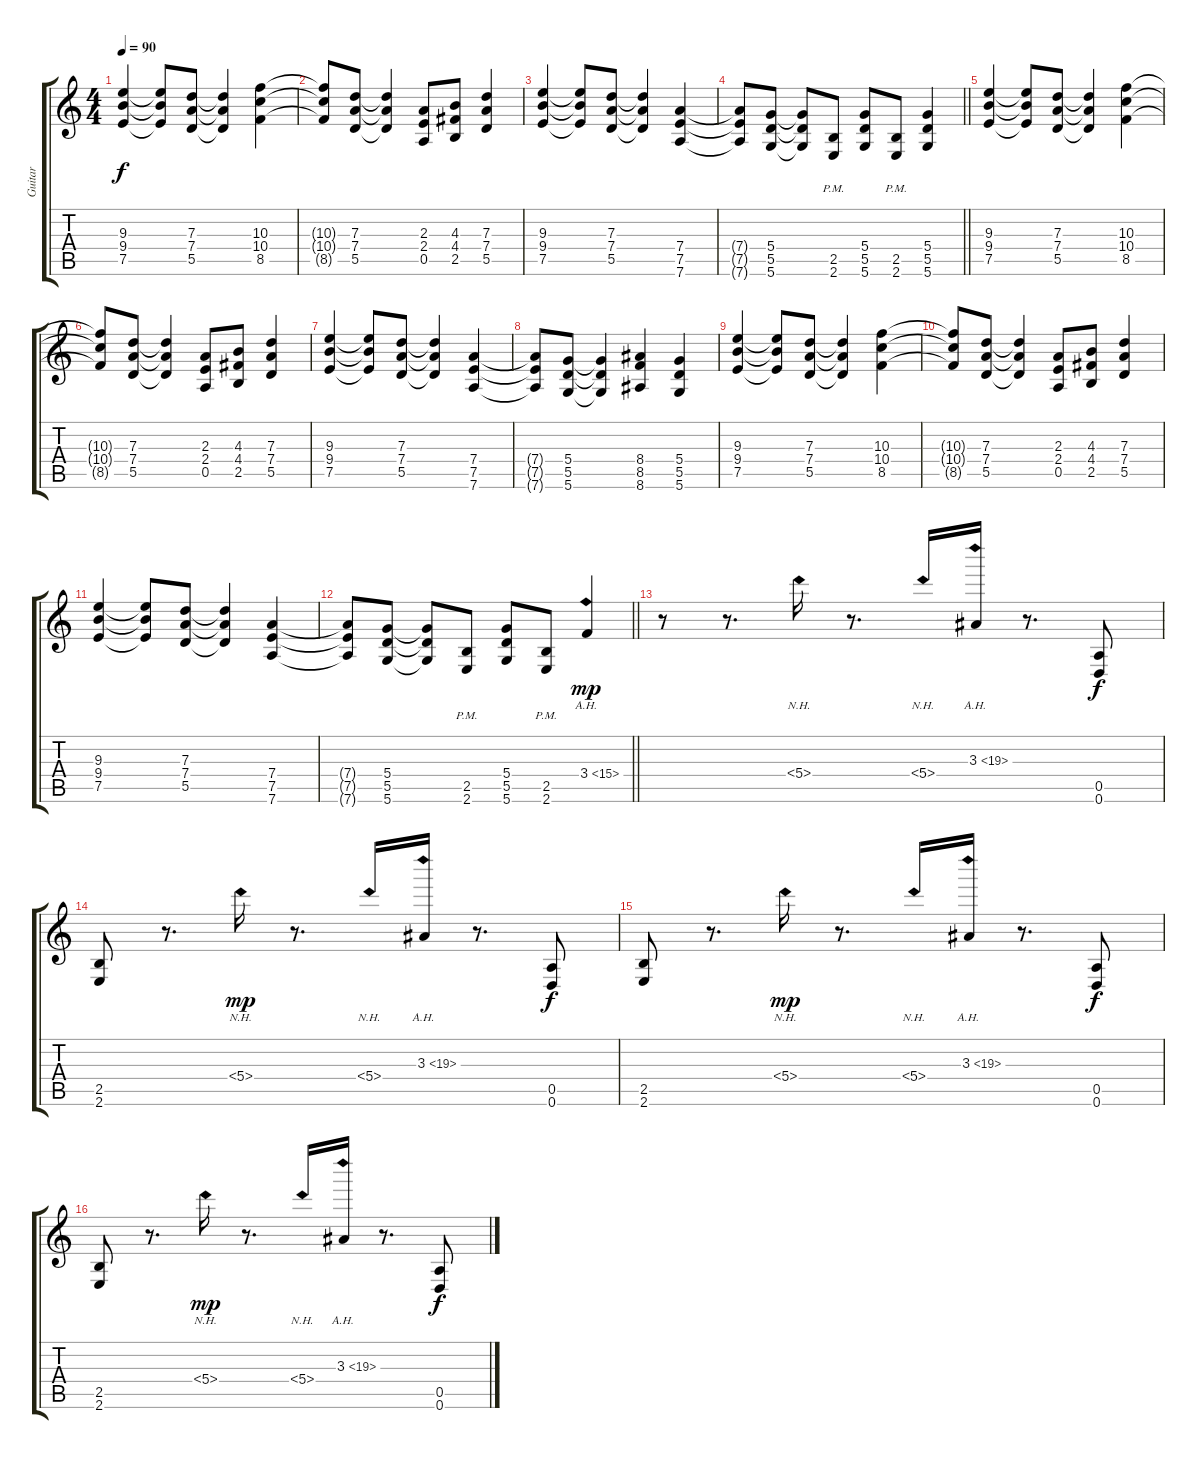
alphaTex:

\track ("Guitar" "Guitar") {instrument overdrivenguitar}
\staff {score tabs}
\tuning (E4 B3 G3 D3 A2 D2) {hide}
\ts (4 4)
\tempo 90
\clef g2
\ks c
(9.3 9.4 7.5).4{dy f} (9.3{t} 9.4{t} 7.5{t}).8 (7.3 7.4 5.5).8 (7.3{t} 7.4{t} 5.5{t}).4 (10.3 10.4 8.5).4 |
(10.3{t} 10.4{t} 8.5{t}).8 (7.3 7.4 5.5).8 (7.3{t} 7.4{t} 5.5{t}).4 (2.3 2.4 0.5).8 (4.3 4.4 2.5).8 (7.3 7.4 5.5).4 |
(9.3 9.4 7.5).4 (9.3{t} 9.4{t} 7.5{t}).8 (7.3 7.4 5.5).8 (7.3{t} 7.4{t} 5.5{t}).4 (7.4 7.5 7.6).4 |
\barLineRight lightlight
(7.4{t} 7.5{t} 7.6{t}).8 (5.4 5.5 5.6).8 (5.4{t} 5.5{t} 5.6{t}).8 (2.5{pm} 2.6{pm}).8 (5.4 5.5 5.6).8 (2.5{pm} 2.6{pm}).8 (5.4 5.5 5.6).4 |
\section ("" "")
(9.3 9.4 7.5).4 (9.3{t} 9.4{t} 7.5{t}).8 (7.3 7.4 5.5).8 (7.3{t} 7.4{t} 5.5{t}).4 (10.3 10.4 8.5).4 |
(10.3{t} 10.4{t} 8.5{t}).8 (7.3 7.4 5.5).8 (7.3{t} 7.4{t} 5.5{t}).4 (2.3 2.4 0.5).8 (4.3 4.4 2.5).8 (7.3 7.4 5.5).4 |
(9.3 9.4 7.5).4 (9.3{t} 9.4{t} 7.5{t}).8 (7.3 7.4 5.5).8 (7.3{t} 7.4{t} 5.5{t}).4 (7.4 7.5 7.6).4 |
(7.4{t} 7.5{t} 7.6{t}).8 (5.4 5.5 5.6).8 (5.4{t} 5.5{t} 5.6{t}).4 (8.4 8.5 8.6).4 (5.4 5.5 5.6).4 |
(9.3 9.4 7.5).4 (9.3{t} 9.4{t} 7.5{t}).8 (7.3 7.4 5.5).8 (7.3{t} 7.4{t} 5.5{t}).4 (10.3 10.4 8.5).4 |
(10.3{t} 10.4{t} 8.5{t}).8 (7.3 7.4 5.5).8 (7.3{t} 7.4{t} 5.5{t}).4 (2.3 2.4 0.5).8 (4.3 4.4 2.5).8 (7.3 7.4 5.5).4 |
(9.3 9.4 7.5).4 (9.3{t} 9.4{t} 7.5{t}).8 (7.3 7.4 5.5).8 (7.3{t} 7.4{t} 5.5{t}).4 (7.4 7.5 7.6).4 |
\barLineRight lightlight
(7.4{t} 7.5{t} 7.6{t}).8 (5.4 5.5 5.6).8 (5.4{t} 5.5{t} 5.6{t}).8 (2.5{pm} 2.6{pm}).8 (5.4 5.5 5.6).8 (2.5{pm} 2.6{pm}).8 3.4{ah 12}.4{dy mp} |
\section ("" "")
r.8 r.8{d} 5.4{nh}.16 r.8{d} 5.4{nh}.16 3.3{ah 16}.16 r.8{d} (0.5 0.6).8{dy f} |
(2.5 2.6).8 r.8{d} 5.4{nh}.16{dy mp} r.8{d} 5.4{nh}.16 3.3{ah 16}.16 r.8{d} (0.5 0.6).8{dy f} |
(2.5 2.6).8 r.8{d} 5.4{nh}.16{dy mp} r.8{d} 5.4{nh}.16 3.3{ah 16}.16 r.8{d} (0.5 0.6).8{dy f} |
(2.5 2.6).8 r.8{d} 5.4{nh}.16{dy mp} r.8{d} 5.4{nh}.16 3.3{ah 16}.16 r.8{d} (0.5 0.6).8{dy f}
